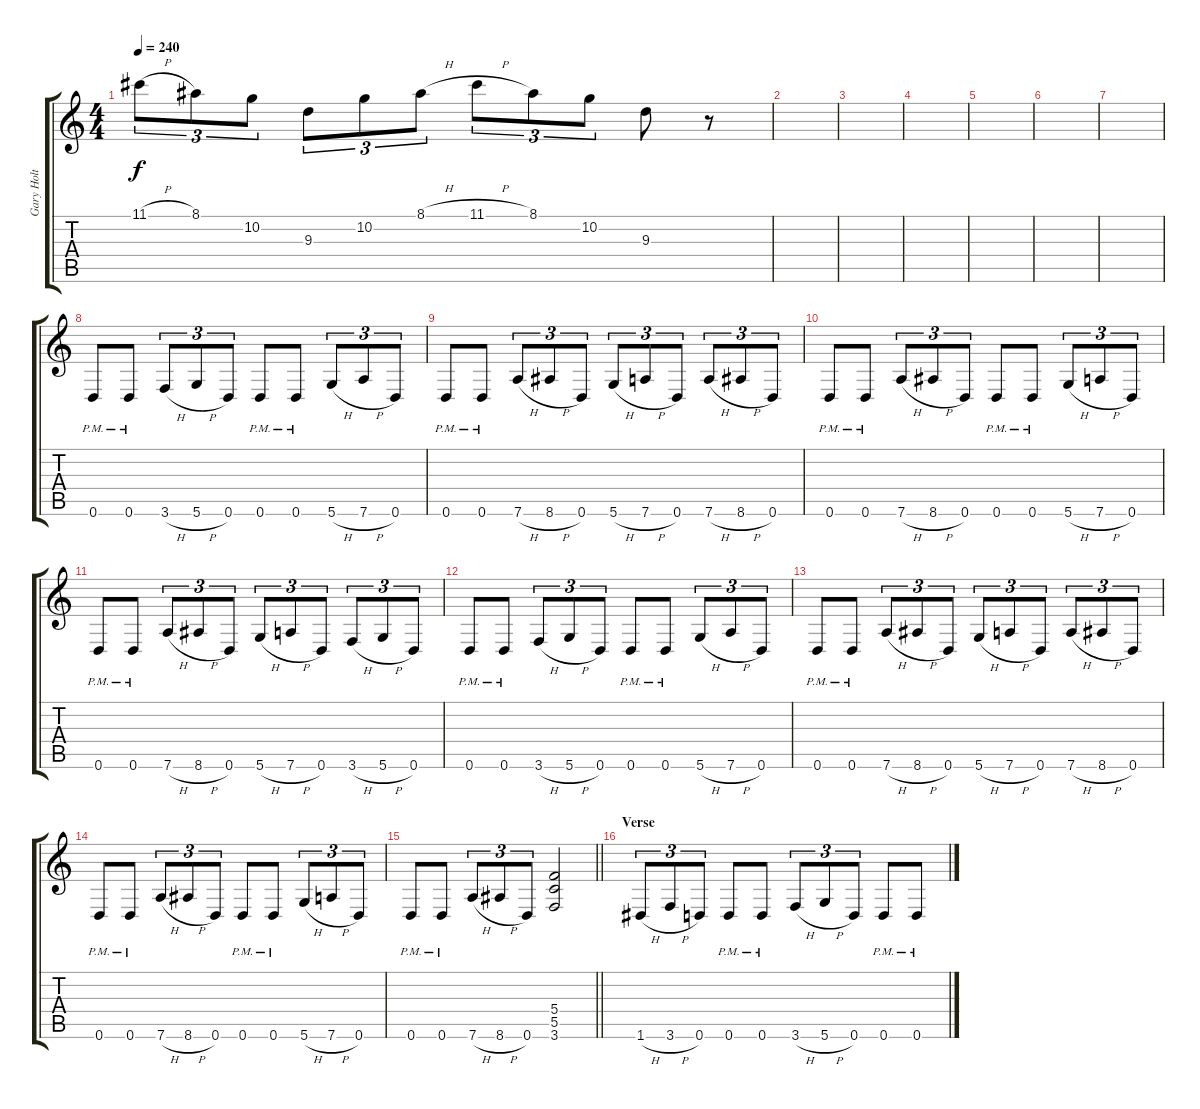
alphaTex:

\track ("Gary Holt" "Gary Holt") {instrument acousticguitarsteel}
\staff {score tabs}
\tuning (D4 A3 F3 C3 G2 D2) {hide}
\ts (4 4)
\tempo 240
\clef g2
\ks c
11.1{h}.8{tu (3 2) dy f} 8.1.8{tu (3 2)} 10.2.8{tu (3 2)} 9.3.8{tu (3 2)} 10.2.8{tu (3 2)} 8.1{h}.8{tu (3 2)} 11.1{h}.8{tu (3 2)} 8.1.8{tu (3 2)} 10.2.8{tu (3 2)} 9.3.8 r.8 |
|
|
|
|
|
|
0.6{pm}.8 0.6{pm}.8 3.6{h}.8{tu (3 2)} 5.6{h}.8{tu (3 2)} 0.6.8{tu (3 2)} 0.6{pm}.8 0.6{pm}.8 5.6{h}.8{tu (3 2)} 7.6{h}.8{tu (3 2)} 0.6.8{tu (3 2)} |
0.6{pm}.8 0.6{pm}.8 7.6{h}.8{tu (3 2)} 8.6{h}.8{tu (3 2)} 0.6.8{tu (3 2)} 5.6{h}.8{tu (3 2)} 7.6{h}.8{tu (3 2)} 0.6.8{tu (3 2)} 7.6{h}.8{tu (3 2)} 8.6{h}.8{tu (3 2)} 0.6.8{tu (3 2)} |
0.6{pm}.8 0.6{pm}.8 7.6{h}.8{tu (3 2)} 8.6{h}.8{tu (3 2)} 0.6.8{tu (3 2)} 0.6{pm}.8 0.6{pm}.8 5.6{h}.8{tu (3 2)} 7.6{h}.8{tu (3 2)} 0.6.8{tu (3 2)} |
0.6{pm}.8 0.6{pm}.8 7.6{h}.8{tu (3 2)} 8.6{h}.8{tu (3 2)} 0.6.8{tu (3 2)} 5.6{h}.8{tu (3 2)} 7.6{h}.8{tu (3 2)} 0.6.8{tu (3 2)} 3.6{h}.8{tu (3 2)} 5.6{h}.8{tu (3 2)} 0.6.8{tu (3 2)} |
0.6{pm}.8 0.6{pm}.8 3.6{h}.8{tu (3 2)} 5.6{h}.8{tu (3 2)} 0.6.8{tu (3 2)} 0.6{pm}.8 0.6{pm}.8 5.6{h}.8{tu (3 2)} 7.6{h}.8{tu (3 2)} 0.6.8{tu (3 2)} |
0.6{pm}.8 0.6{pm}.8 7.6{h}.8{tu (3 2)} 8.6{h}.8{tu (3 2)} 0.6.8{tu (3 2)} 5.6{h}.8{tu (3 2)} 7.6{h}.8{tu (3 2)} 0.6.8{tu (3 2)} 7.6{h}.8{tu (3 2)} 8.6{h}.8{tu (3 2)} 0.6.8{tu (3 2)} |
0.6{pm}.8 0.6{pm}.8 7.6{h}.8{tu (3 2)} 8.6{h}.8{tu (3 2)} 0.6.8{tu (3 2)} 0.6{pm}.8 0.6{pm}.8 5.6{h}.8{tu (3 2)} 7.6{h}.8{tu (3 2)} 0.6.8{tu (3 2)} |
\barLineRight lightlight
0.6{pm}.8 0.6{pm}.8 7.6{h}.8{tu (3 2)} 8.6{h}.8{tu (3 2)} 0.6.8{tu (3 2)} (5.4 5.5 3.6).2 |
\section ("" "Verse")
1.6{h}.8{tu (3 2)} 3.6{h}.8{tu (3 2)} 0.6.8{tu (3 2)} 0.6{pm}.8 0.6{pm}.8 3.6{h}.8{tu (3 2)} 5.6{h}.8{tu (3 2)} 0.6.8{tu (3 2)} 0.6{pm}.8 0.6{pm}.8
